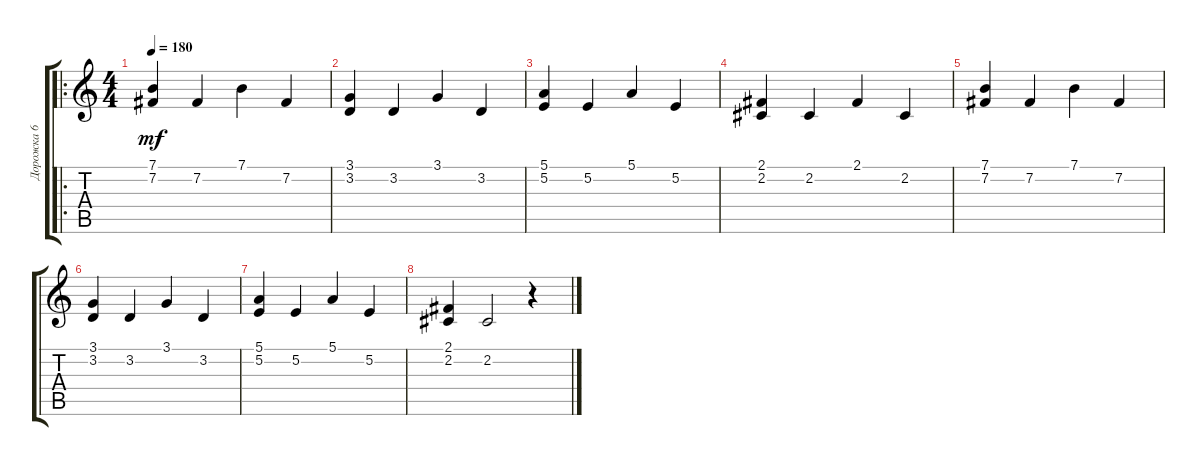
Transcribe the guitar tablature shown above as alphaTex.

\track ("Дорожка 6" "Дорожка 6") {instrument stringensemble1}
\staff {score tabs}
\tuning (E4 B3 G3 D3 A2 E2) {hide}
\ro
\ts (4 4)
\tempo 180
\clef g2
\ks c
(7.1 7.2).4{dy mf} 7.2.4 7.1.4 7.2.4 |
(3.1 3.2).4 3.2.4 3.1.4 3.2.4 |
(5.1 5.2).4 5.2.4 5.1.4 5.2.4 |
(2.1 2.2).4 2.2.4 2.1.4 2.2.4 |
(7.1 7.2).4 7.2.4 7.1.4 7.2.4 |
(3.1 3.2).4 3.2.4 3.1.4 3.2.4 |
(5.1 5.2).4 5.2.4 5.1.4 5.2.4 |
(2.1 2.2).4 2.2.2 r.4
